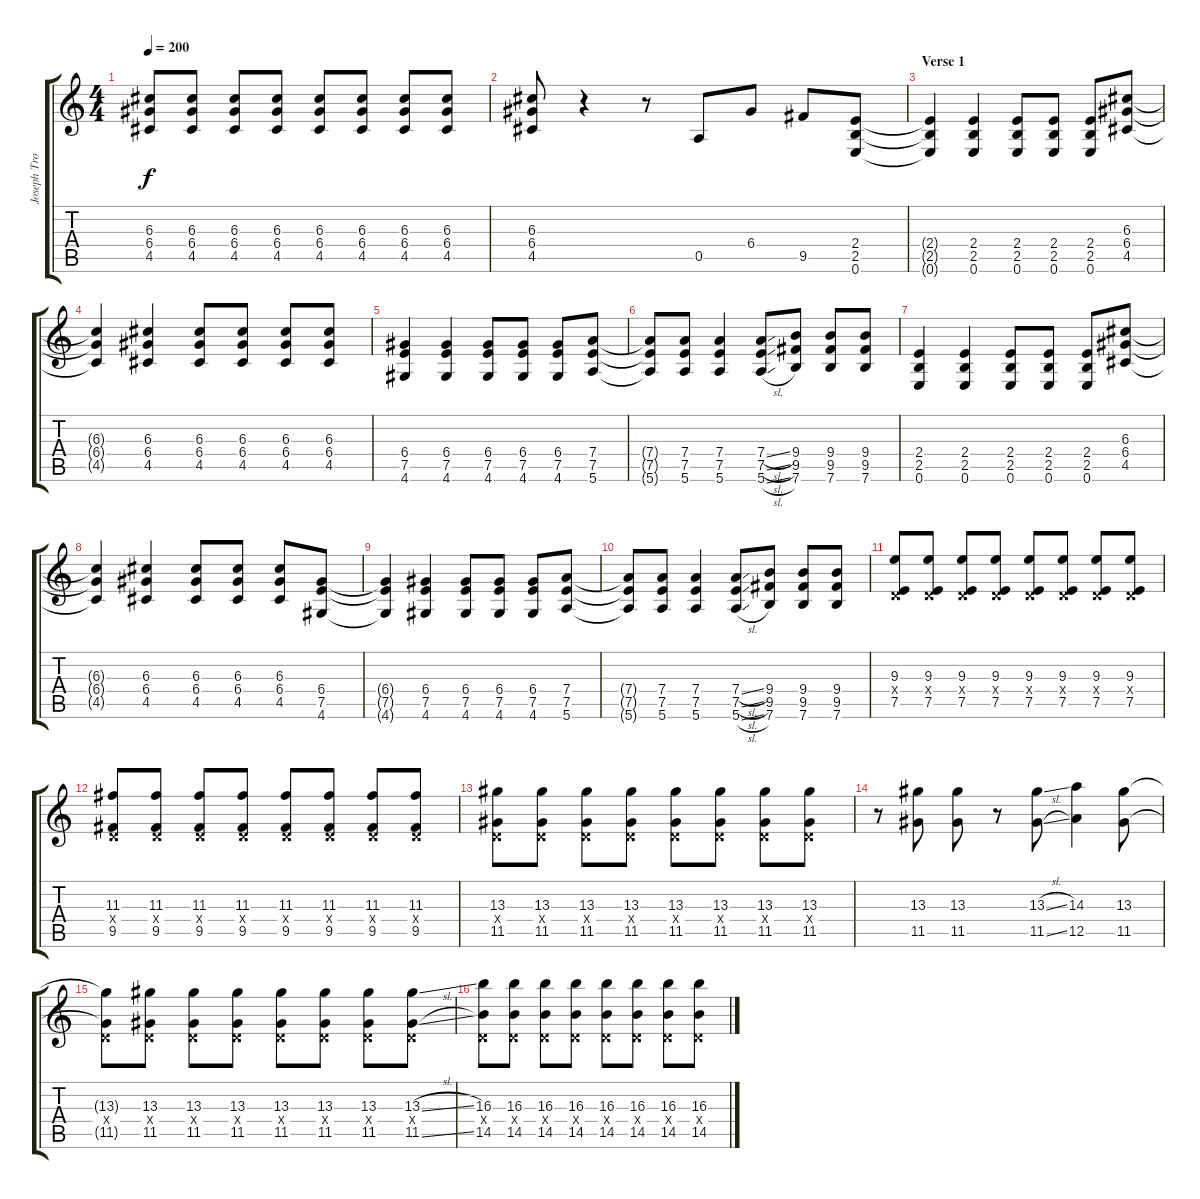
\track ("Joseph Trohman (Lead Guitar)" "Joseph Tro") {instrument distortionguitar}
\staff {score tabs}
\tuning (E4 B3 G3 D3 A2 E2) {hide}
\ts (4 4)
\tempo 200
\clef g2
\ks c
(6.3 6.4 4.5).8{dy f} (6.3 6.4 4.5).8 (6.3 6.4 4.5).8 (6.3 6.4 4.5).8{volume 10} (6.3 6.4 4.5).8 (6.3 6.4 4.5).8 (6.3 6.4 4.5).8 (6.3 6.4 4.5).8 |
(6.3 6.4 4.5).8 r.4 r.8 0.5.8 6.4.8 9.5.8 (2.4 2.5 0.6).8 |
\section ("" "Verse 1")
(2.4{t} 2.5{t} 0.6{t}).4 (2.4 2.5 0.6).4 (2.4 2.5 0.6).8 (2.4 2.5 0.6).8 (2.4 2.5 0.6).8 (6.3 6.4 4.5).8 |
(6.3{t} 6.4{t} 4.5{t}).4 (6.3 6.4 4.5).4 (6.3 6.4 4.5).8 (6.3 6.4 4.5).8 (6.3 6.4 4.5).8 (6.3 6.4 4.5).8 |
(6.4 7.5 4.6).4 (6.4 7.5 4.6).4 (6.4 7.5 4.6).8 (6.4 7.5 4.6).8 (6.4 7.5 4.6).8 (7.4 7.5 5.6).8 |
(7.4{t} 7.5{t} 5.6{t}).8 (7.4 7.5 5.6).8 (7.4 7.5 5.6).4 (7.4{sl} 7.5{sl} 5.6{sl}).8 (9.4 9.5 7.6).8 (9.4 9.5 7.6).8 (9.4 9.5 7.6).8 |
(2.4 2.5 0.6).4 (2.4 2.5 0.6).4 (2.4 2.5 0.6).8 (2.4 2.5 0.6).8 (2.4 2.5 0.6).8 (6.3 6.4 4.5).8 |
(6.3{t} 6.4{t} 4.5{t}).4 (6.3 6.4 4.5).4 (6.3 6.4 4.5).8 (6.3 6.4 4.5).8 (6.3 6.4 4.5).8 (6.4 7.5 4.6).8 |
(6.4{t} 7.5{t} 4.6{t}).4 (6.4 7.5 4.6).4 (6.4 7.5 4.6).8 (6.4 7.5 4.6).8 (6.4 7.5 4.6).8 (7.4 7.5 5.6).8 |
(7.4{t} 7.5{t} 5.6{t}).8 (7.4 7.5 5.6).8 (7.4 7.5 5.6).4 (7.4{sl} 7.5{sl} 5.6{sl}).8 (9.4 9.5 7.6).8 (9.4 9.5 7.6).8 (9.4 9.5 7.6).8 |
(9.3 0.4{x} 7.5).8 (9.3 0.4{x} 7.5).8 (9.3 0.4{x} 7.5).8 (9.3 0.4{x} 7.5).8 (9.3 0.4{x} 7.5).8 (9.3 0.4{x} 7.5).8 (9.3 0.4{x} 7.5).8 (9.3 0.4{x} 7.5).8 |
(11.3 0.4{x} 9.5).8 (11.3 0.4{x} 9.5).8 (11.3 0.4{x} 9.5).8 (11.3 0.4{x} 9.5).8 (11.3 0.4{x} 9.5).8 (11.3 0.4{x} 9.5).8 (11.3 0.4{x} 9.5).8 (11.3 0.4{x} 9.5).8 |
(13.3 0.4{x} 11.5).8 (13.3 0.4{x} 11.5).8 (13.3 0.4{x} 11.5).8 (13.3 0.4{x} 11.5).8 (13.3 0.4{x} 11.5).8 (13.3 0.4{x} 11.5).8 (13.3 0.4{x} 11.5).8 (13.3 0.4{x} 11.5).8 |
r.8 (13.3 11.5).8 (13.3 11.5).8 r.8 (13.3{sl} 11.5{sl}).8 (14.3 12.5).4 (13.3 11.5).8 |
(13.3{t} 0.4{x} 11.5{t}).8 (13.3 0.4{x} 11.5).8 (13.3 0.4{x} 11.5).8 (13.3 0.4{x} 11.5).8 (13.3 0.4{x} 11.5).8 (13.3 0.4{x} 11.5).8 (13.3 0.4{x} 11.5).8 (13.3{sl} 0.4{x} 11.5{sl}).8 |
(16.3 0.4{x} 14.5).8 (16.3 0.4{x} 14.5).8 (16.3 0.4{x} 14.5).8 (16.3 0.4{x} 14.5).8 (16.3 0.4{x} 14.5).8 (16.3 0.4{x} 14.5).8 (16.3 0.4{x} 14.5).8 (16.3 0.4{x} 14.5).8
